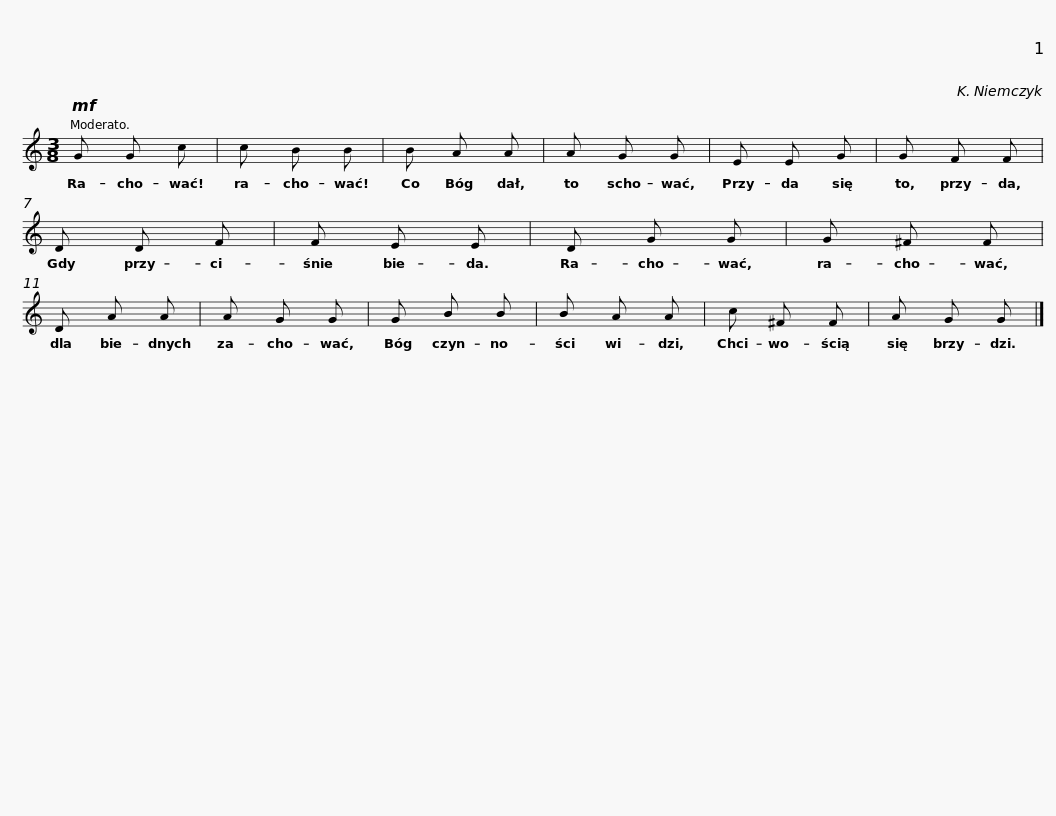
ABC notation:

X:1
L:1/8
M:3/8
I:linebreak $
K:C
V:1 treble
V:1
!mf! G G c | c B B | B A A | A G G | E E G | %5
 G F F | D D F |$ F E E | D G G | G ^F F | %10
 D A A | A G G | G B B | B A A |$ c ^F F | %15
 A G G |] %16
